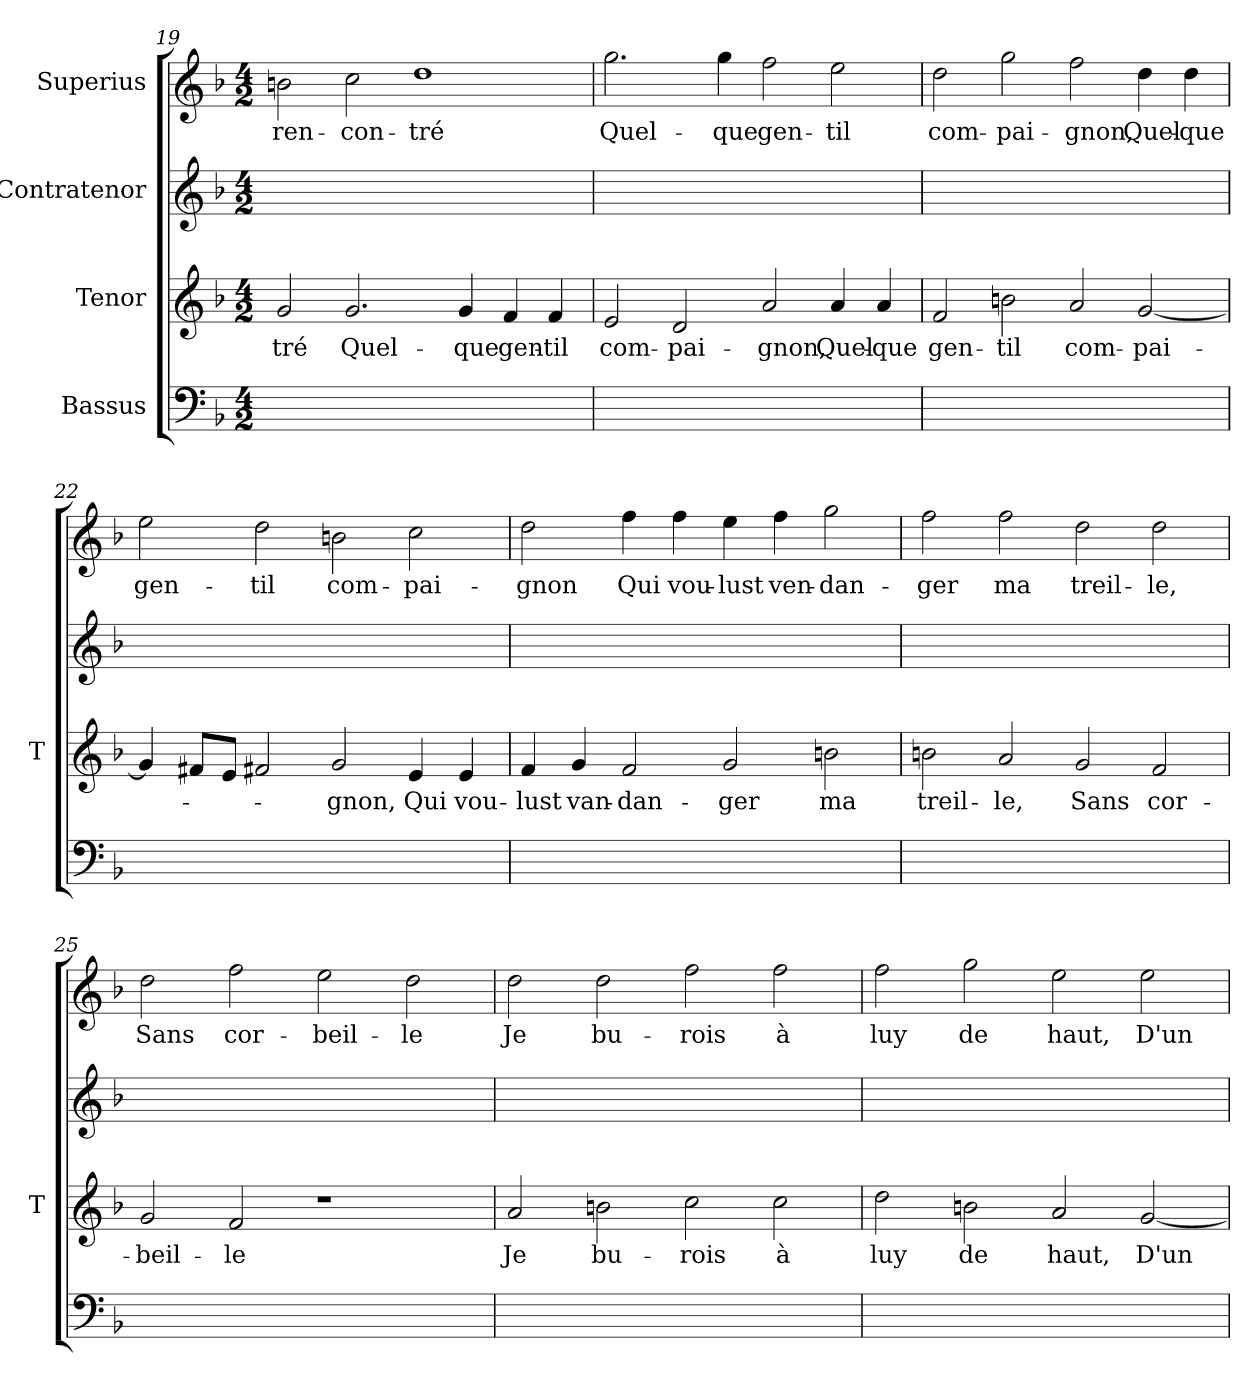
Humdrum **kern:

**kern	**kern	**text	**kern	**kern	**text
*part4	*part3	*part3	*part2	*part1	*part1
*staff4	*staff3	*staff3	*staff2	*staff1	*staff1
*I"Bassus	*I"Tenor	*	*I"Contratenor	*I"Superius	*
*	*I'T	*	*	*	*
*clefF4	*clefG2	*	*clefG2	*clefG2	*
*k[b-]	*k[b-]	*	*k[b-]	*k[b-]	*
*M4/2	*M4/2	*	*M4/2	*M4/2	*
=19	=19	=19	=19	=19	=19
0ryy	2g	-tré	0ryy	2bn	ren-
.	2.g	Quel-	.	2cc	con-
.	.	.	.	1dd	-tré
.	4g	-que	.	.	.
.	4f	gen-	.	.	.
.	4f	-til	.	.	.
=20	=20	=20	=20	=20	=20
0ryy	2e	com-	0ryy	2.gg	Quel-
.	2d	pai-	.	.	.
.	.	.	.	4gg	-que
.	2a	-gnon,	.	2ff	gen-
.	4a	Quel-	.	2ee	-til
.	4a	-que	.	.	.
=21	=21	=21	=21	=21	=21
0ryy	2f	gen-	0ryy	2dd	com-
.	2b	-til	.	2gg	pai-
.	2a	com-	.	2ff	-gnon,
.	[2g	pai-	.	4dd	Quel-
.	.	.	.	4dd	-que
=22	=22	=22	=22	=22	=22
0ryy	4g]	.	0ryy	2ee	gen-
.	8f#XL	.	.	.	.
.	8eJ	.	.	.	.
.	2f#X	.	.	2dd	-til
.	2g	-gnon,	.	2bn	com-
.	4e	-Qui	.	2cc	pai-
.	4e	vou-	.	.	.
=23	=23	=23	=23	=23	=23
0ryy	4f	-lust	0ryy	2dd	-gnon
.	4g	van-	.	.	.
.	2f	dan-	.	4ff	-Qui
.	.	.	.	4ff	vou-
.	2g	-ger	.	4ee	-lust
.	.	.	.	4ff	ven-
.	2b	-ma	.	2gg	dan-
=24	=24	=24	=24	=24	=24
0ryy	2b	treil-	0ryy	2ff	-ger
.	2a	-le,	.	2ff	-ma
.	2g	-Sans	.	2dd	treil-
.	2f	cor-	.	2dd	-le,
=25	=25	=25	=25	=25	=25
0ryy	2g	beil-	0ryy	2dd	-Sans
.	2f	-le	.	2ff	cor-
.	1r	.	.	2ee	beil-
.	.	.	.	2dd	-le
=26	=26	=26	=26	=26	=26
0ryy	2a	-Je	0ryy	2dd	-Je
.	2b	bu-	.	2dd	bu-
.	2cc	-rois	.	2ff	-rois
.	2cc	-à	.	2ff	-à
=27	=27	=27	=27	=27	=27
0ryy	2dd	-luy	0ryy	2ff	-luy
.	2b	-de	.	2gg	-de
.	2a	-haut,	.	2ee	-haut,
.	[2g	-D'un	.	2ee	-D'un
=	=	=	=	=	=
*-	*-	*-	*-	*-	*-
